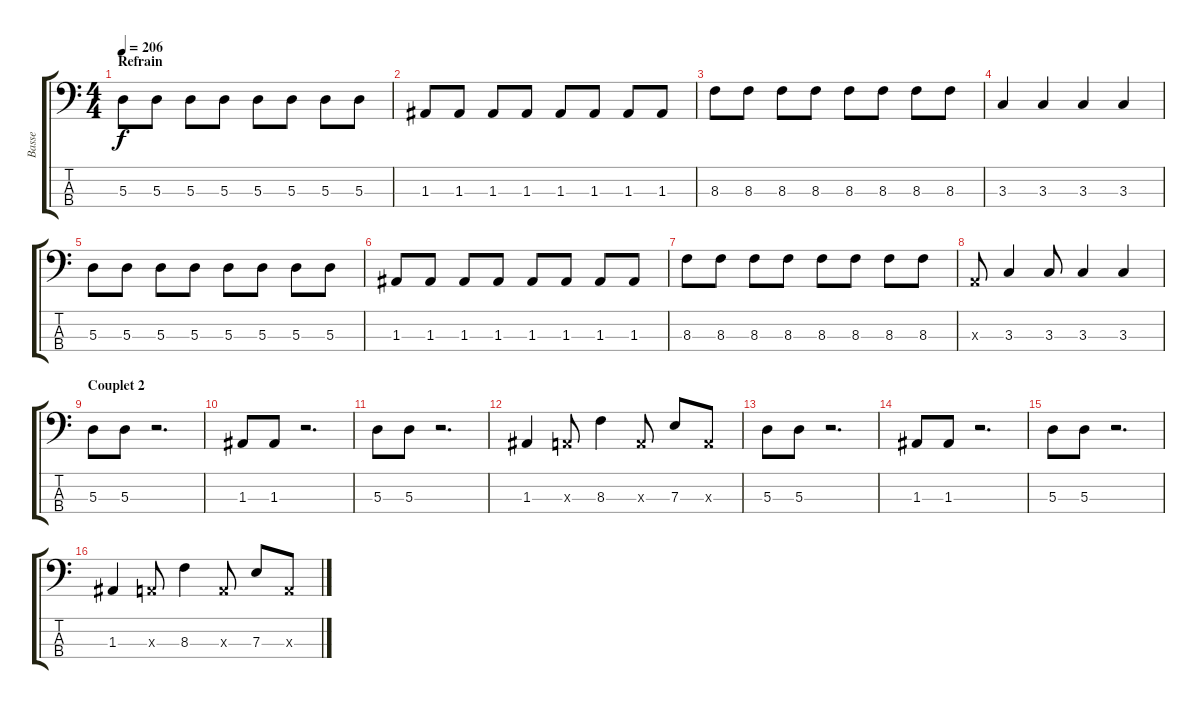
\track ("Basse" "Basse") {instrument electricbasspick}
\staff {score tabs}
\tuning (G2 D2 A1 E1) {hide}
\ts (4 4)
\section ("" "Refrain")
\tempo 206
\clef f4
\ks c
5.3.8{dy f} 5.3.8 5.3.8 5.3.8 5.3.8 5.3.8 5.3.8 5.3.8 |
1.3.8 1.3.8 1.3.8 1.3.8 1.3.8 1.3.8 1.3.8 1.3.8 |
8.3.8 8.3.8 8.3.8 8.3.8 8.3.8 8.3.8 8.3.8 8.3.8 |
3.3.4 3.3.4 3.3.4 3.3.4 |
5.3.8 5.3.8 5.3.8 5.3.8 5.3.8 5.3.8 5.3.8 5.3.8 |
1.3.8 1.3.8 1.3.8 1.3.8 1.3.8 1.3.8 1.3.8 1.3.8 |
8.3.8 8.3.8 8.3.8 8.3.8 8.3.8 8.3.8 8.3.8 8.3.8 |
0.3{x}.8 3.3.4 3.3.8 3.3.4 3.3.4 |
\section ("" "Couplet 2")
5.3.8 5.3.8 r.2{d} |
1.3.8 1.3.8 r.2{d} |
5.3.8 5.3.8 r.2{d} |
1.3.4 0.3{x}.8 8.3.4 0.3{x}.8 7.3.8 0.3{x}.8 |
5.3.8 5.3.8 r.2{d} |
1.3.8 1.3.8 r.2{d} |
5.3.8 5.3.8 r.2{d} |
1.3.4 0.3{x}.8 8.3.4 0.3{x}.8 7.3.8 0.3{x}.8
